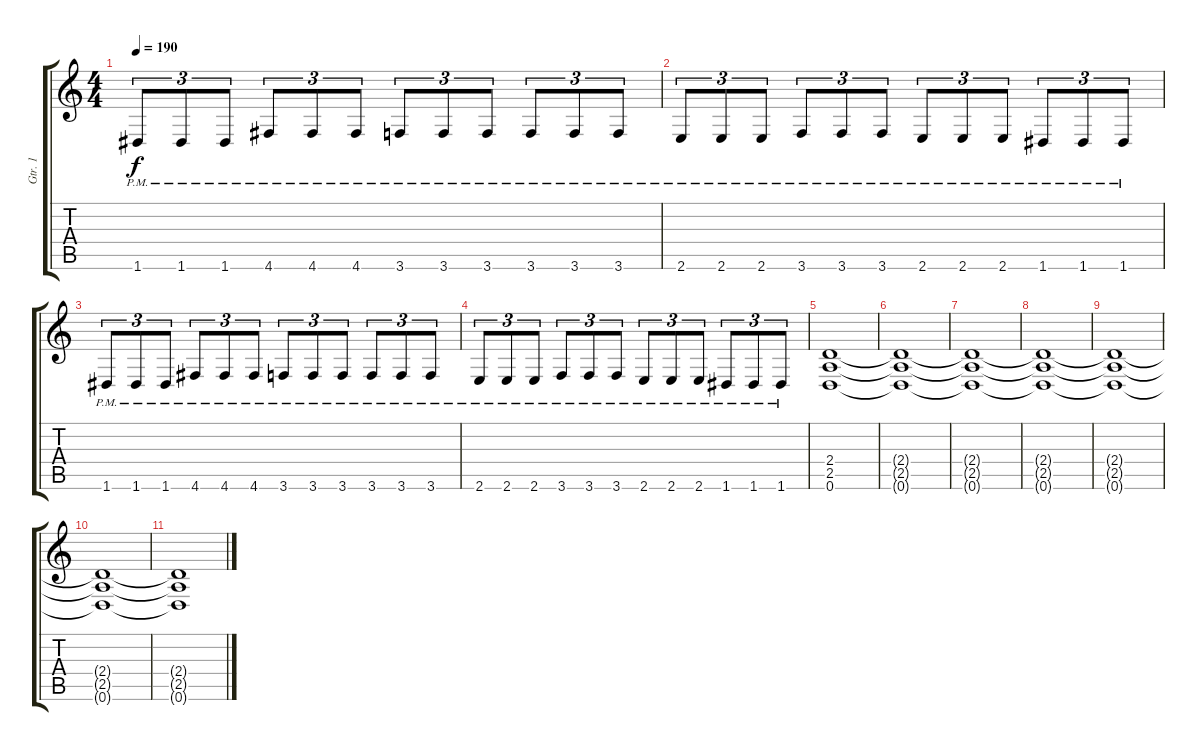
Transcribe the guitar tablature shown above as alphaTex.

\track ("Gtr. 1" "Gtr. 1") {instrument distortionguitar}
\staff {score tabs}
\tuning (D4 A3 F3 C3 G2 D2) {hide}
\ts (4 4)
\tempo 190
\clef g2
\ks c
1.6{pm}.8{tu (3 2) dy f} 1.6{pm}.8{tu (3 2)} 1.6{pm}.8{tu (3 2)} 4.6{pm}.8{tu (3 2)} 4.6{pm}.8{tu (3 2)} 4.6{pm}.8{tu (3 2)} 3.6{pm}.8{tu (3 2)} 3.6{pm}.8{tu (3 2)} 3.6{pm}.8{tu (3 2)} 3.6{pm}.8{tu (3 2)} 3.6{pm}.8{tu (3 2)} 3.6{pm}.8{tu (3 2)} |
2.6{pm}.8{tu (3 2)} 2.6{pm}.8{tu (3 2)} 2.6{pm}.8{tu (3 2)} 3.6{pm}.8{tu (3 2)} 3.6{pm}.8{tu (3 2)} 3.6{pm}.8{tu (3 2)} 2.6{pm}.8{tu (3 2)} 2.6{pm}.8{tu (3 2)} 2.6{pm}.8{tu (3 2)} 1.6{pm}.8{tu (3 2)} 1.6{pm}.8{tu (3 2)} 1.6{pm}.8{tu (3 2)} |
1.6{pm}.8{tu (3 2)} 1.6{pm}.8{tu (3 2)} 1.6{pm}.8{tu (3 2)} 4.6{pm}.8{tu (3 2)} 4.6{pm}.8{tu (3 2)} 4.6{pm}.8{tu (3 2)} 3.6{pm}.8{tu (3 2)} 3.6{pm}.8{tu (3 2)} 3.6{pm}.8{tu (3 2)} 3.6{pm}.8{tu (3 2)} 3.6{pm}.8{tu (3 2)} 3.6{pm}.8{tu (3 2)} |
2.6{pm}.8{tu (3 2)} 2.6{pm}.8{tu (3 2)} 2.6{pm}.8{tu (3 2)} 3.6{pm}.8{tu (3 2)} 3.6{pm}.8{tu (3 2)} 3.6{pm}.8{tu (3 2)} 2.6{pm}.8{tu (3 2)} 2.6{pm}.8{tu (3 2)} 2.6{pm}.8{tu (3 2)} 1.6{pm}.8{tu (3 2)} 1.6{pm}.8{tu (3 2)} 1.6{pm}.8{tu (3 2)} |
(2.4 2.5 0.6).1 |
(2.4{t} 2.5{t} 0.6{t}).1 |
(2.4{t} 2.5{t} 0.6{t}).1 |
(2.4{t} 2.5{t} 0.6{t}).1 |
(2.4{t} 2.5{t} 0.6{t}).1 |
(2.4{t} 2.5{t} 0.6{t}).1 |
(2.4{t} 2.5{t} 0.6{t}).1
